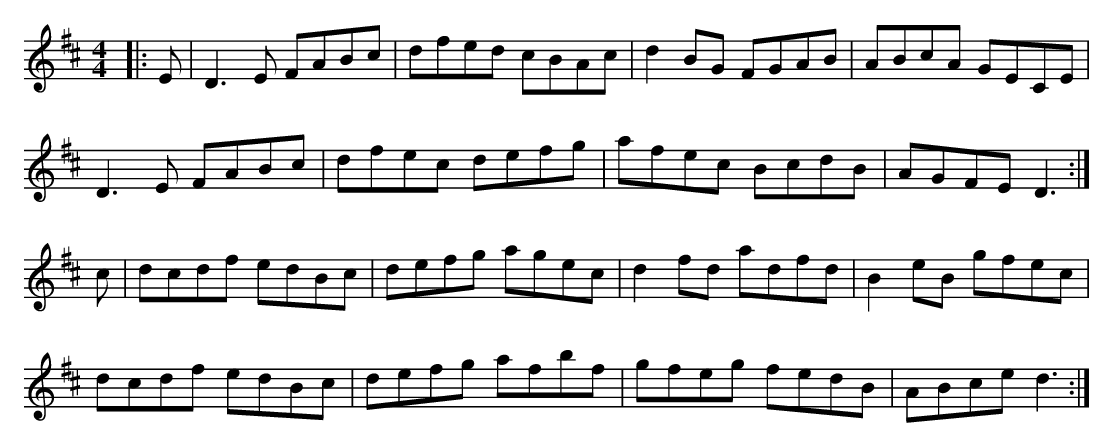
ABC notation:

X:1
M:4/4
K:D
|:E|D3E FABc|dfed cBAc|d2BG FGAB|ABcA GECE|
D3E FABc|dfec defg|afec BcdB|AGFE D3:|
c|dcdf edBc|defg agec|d2fd adfd|B2eB gfec|
dcdf edBc|defg afbf|gfeg fedB|ABce d3:|
